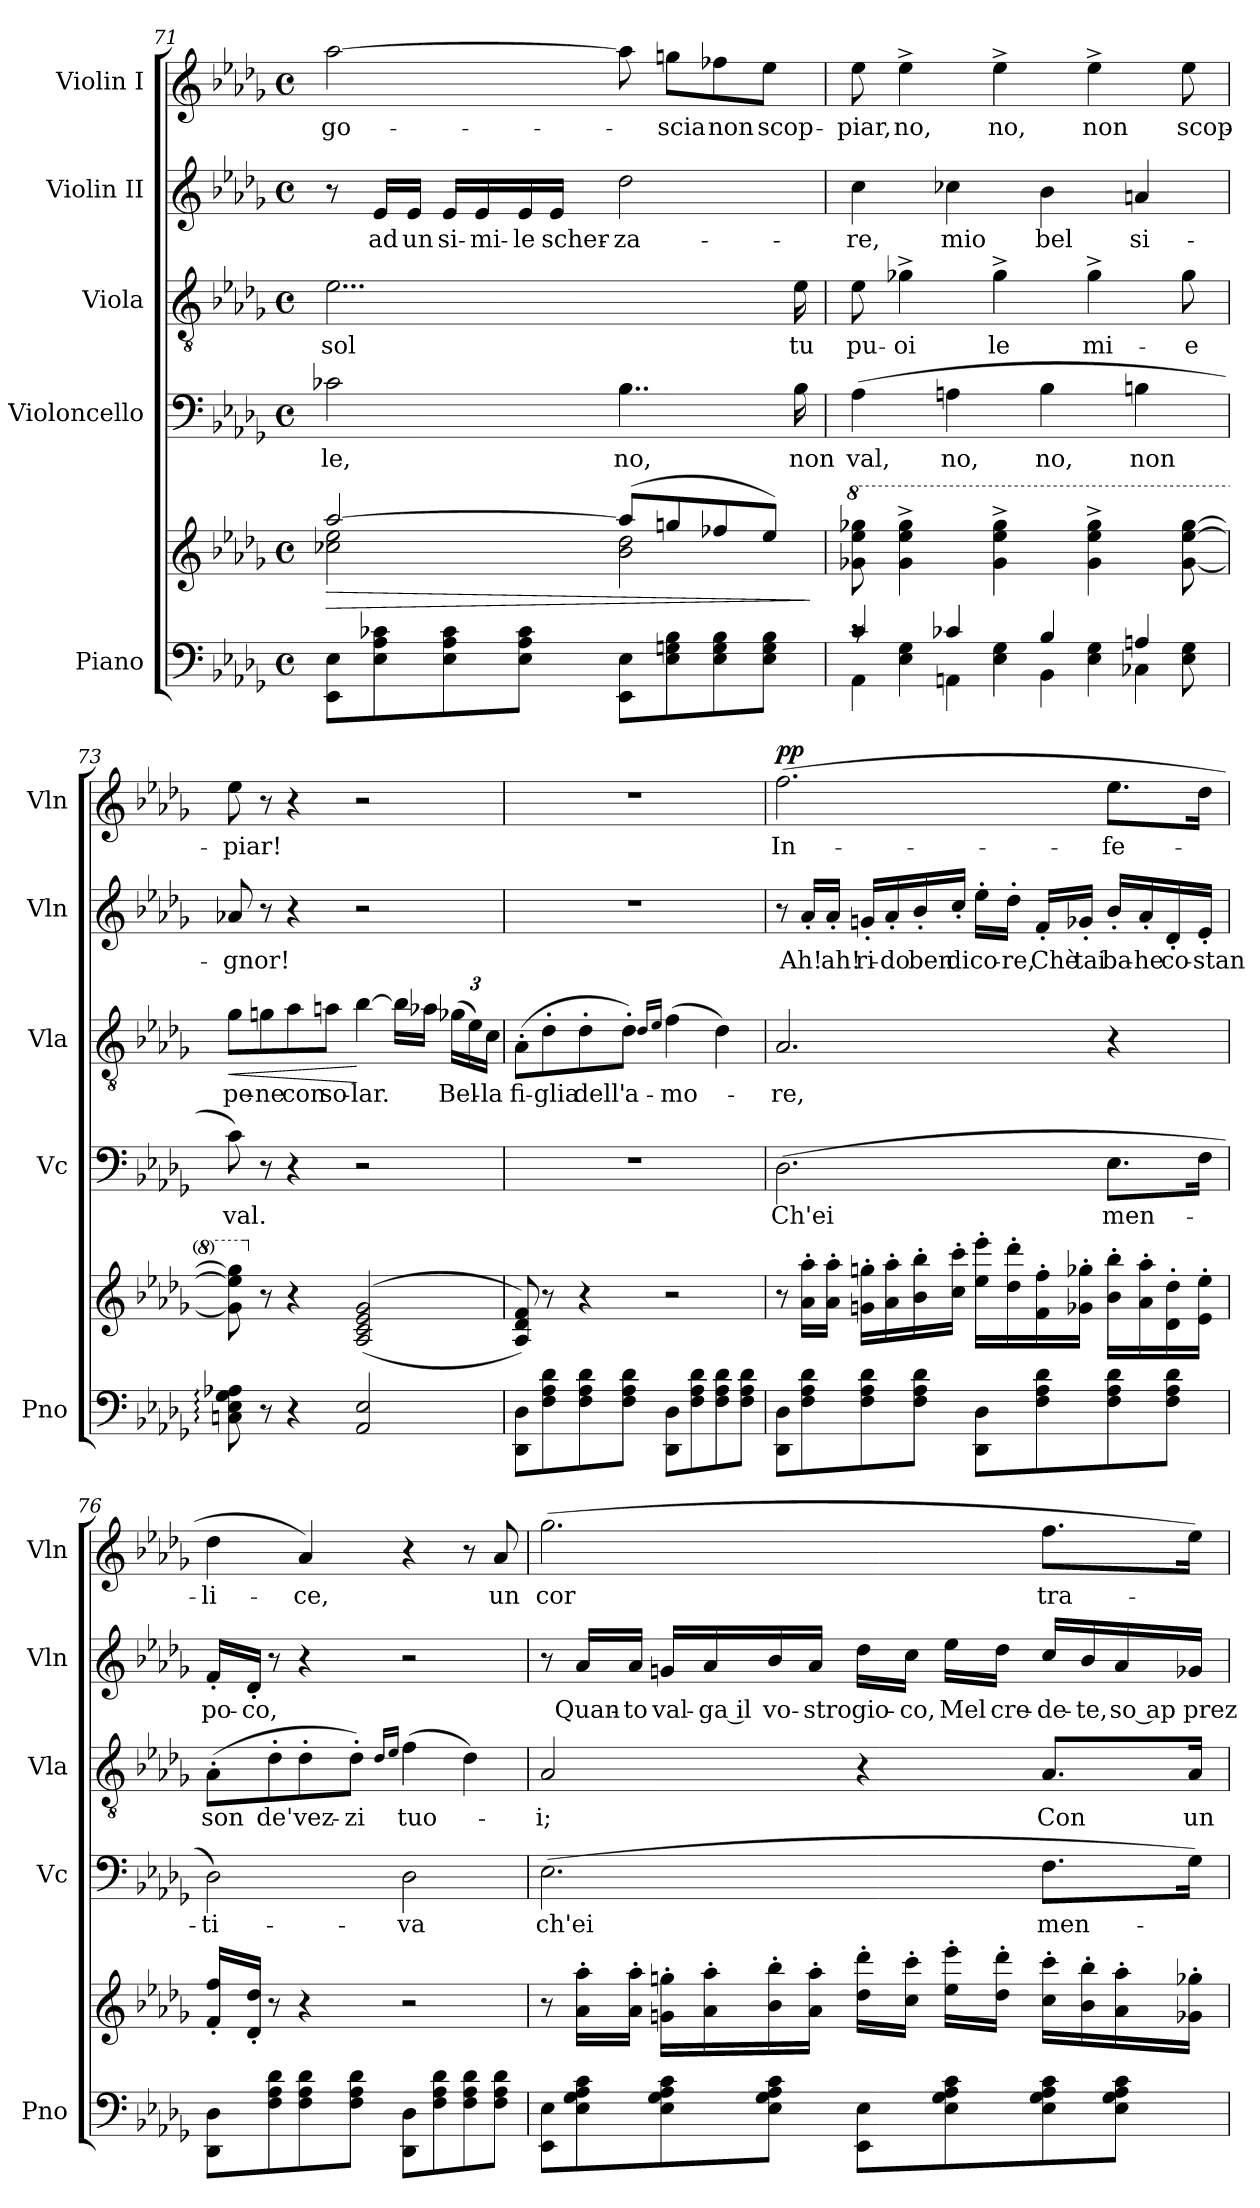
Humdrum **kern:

**kern	**kern	**dynam	**kern	**text	**kern	**text	**dynam	**kern	**text	**kern	**text	**dynam
*part5	*part5	*part5	*part4	*part4	*part3	*part3	*part3	*part2	*part2	*part1	*part1	*part1
*staff6	*staff5	*staff5/6	*staff4	*staff4	*staff3	*staff3	*staff3	*staff2	*staff2	*staff1	*staff1	*staff1
*I"Piano	*	*	*I"Violoncello	*	*I"Viola	*	*	*I"Violin II	*	*I"Violin I	*	*
*I'Pno	*	*	*I'Vc	*	*I'Vla	*	*	*I'Vln	*	*I'Vln	*	*
*clefF4	*clefG2	*	*clefF4	*	*clefGv2	*	*	*clefG2	*	*clefG2	*	*
*k[b-e-a-d-g-]	*k[b-e-a-d-g-]	*	*k[b-e-a-d-g-]	*	*k[b-e-a-d-g-]	*	*	*k[b-e-a-d-g-]	*	*k[b-e-a-d-g-]	*	*
*M4/4	*M4/4	*	*M4/4	*	*M4/4	*	*	*M4/4	*	*M4/4	*	*
*met(c)	*met(c)	*	*met(c)	*	*met(c)	*	*	*met(c)	*	*met(c)	*	*
=71	=71	=71	=71	=71	=71	=71	=71	=71	=71	=71	=71	=71
!	!	!LO:HP:b	!	!LO:LY:b	!	!LO:LY:b	!	!	!	!	!LO:LY:b	!
*	*^	*	*	*	*	*	*	*	*	*	*	*
8EE-\ 8E-\L	[2aa-/	2cc-X\ 2ee-\	>	2c-X\	-le,	2...e-\	sol	.	8r	.	[2aa-\	go-	.
!	!	!	!	!	!	!	!	!	!	!LO:LY:b	!	!	!
8E-\ 8A-\ 8c-X\	.	.	.	.	.	.	.	.	16e-/LL	ad	.	.	.
!	!	!	!	!	!	!	!	!	!	!LO:LY:b	!	!	!
.	.	.	.	.	.	.	.	.	16e-/JJ	un	.	.	.
!	!	!	!	!	!	!	!	!	!	!LO:LY:b	!	!	!
8E-\ 8A-\ 8c-\	.	.	.	.	.	.	.	.	16e-/LL	si-	.	.	.
!	!	!	!	!	!	!	!	!	!	!LO:LY:b	!	!	!
.	.	.	.	.	.	.	.	.	16e-/	-mi-	.	.	.
!	!	!	!	!	!	!	!	!	!	!LO:LY:b	!	!	!
8E-\ 8A-\ 8c-\J	.	.	.	.	.	.	.	.	16e-/	-le	.	.	.
!	!	!	!	!	!	!	!	!	!	!LO:LY:b	!	!	!
.	.	.	.	.	.	.	.	.	16e-/JJ	scher-	.	.	.
!	!	!	!	!	!LO:LY:b	!	!	!	!	!LO:LY:b	!	!	!
8EE-\ 8E-\L	(>8aa-/L]	2b-\ 2dd-\	.	4..B-\	no,	.	.	.	2dd-\	-za-	8aa-\]	.	.
!	!	!	!	!	!	!	!	!	!	!	!	!LO:LY:b	!
8E-\ 8Gn\ 8B-\	8ggn/	.	.	.	.	.	.	.	.	.	8ggn\L	-scia	.
!	!	!	!	!	!	!	!	!	!	!	!	!LO:LY:b	!
8E-\ 8G\ 8B-\	8ff-X/	.	.	.	.	.	.	.	.	.	8ff-X\	non	.
!	!	!	!	!	!	!	!	!	!	!	!	!LO:LY:b	!
8E-\ 8G\ 8B-\J	8ee-/J)	.	.	.	.	.	.	.	.	.	8ee-\J	scop-	.
!	!	!	!	!	!LO:LY:b	!	!LO:LY:b	!	!	!	!	!	!
.	.	.	.	16B-\	non	16e-\	tu	.	.	.	.	.	.
*	*v	*v	*	*	*	*	*	*	*	*	*	*	*
.	.	]	.	.	.	.	.	.	.	.	.	.
=72	=72	=72	=72	=72	=72	=72	=72	=72	=72	=72	=72	=72
*^	*	*	*	*	*	*	*	*	*	*	*	*
*	*^	*	*	*	*	*	*	*	*	*	*	*	*
*	*	*	*8va	*	*	*	*	*	*	*	*	*	*	*
!	!	!	!	!	!	!LO:LY:b	!	!LO:LY:b	!	!	!LO:LY:b	!	!LO:LY:b	!
4c/	8rc	4AA-\	8gg-X\ 8eee-\ 8ggg-X\	.	(>4A-\	val,	8e-\	pu-	.	4cc\	-re,	8ee-\	-piar,	.
!	!	!	!	!	!	!	!	!LO:LY:b	!	!	!	!	!LO:LY:b	!
.	4E-\ 4G-\	.	4gg-\^ 4eee-\^ 4ggg-\^	.	.	.	4g-X^\	-oi	.	.	.	4ee-^\	no,	.
!	!	!	!	!	!	!LO:LY:b	!	!	!	!	!LO:LY:b	!	!	!
4c-X/	.	4AAn\	.	.	4An\	no,	.	.	.	4cc-X\	mio	.	.	.
!	!	!	!	!	!	!	!	!LO:LY:b	!	!	!	!	!LO:LY:b	!
.	4E-\ 4G-\	.	4gg-\^ 4eee-\^ 4ggg-\^	.	.	.	4g-^\	le	.	.	.	4ee-^\	no,	.
!	!	!	!	!	!	!LO:LY:b	!	!	!	!	!LO:LY:b	!	!	!
4B-/	.	4BB-\	.	.	4B-\	no,	.	.	.	4b-\	bel	.	.	.
!	!	!	!	!	!	!	!	!LO:LY:b	!	!	!	!	!LO:LY:b	!
.	4E-\ 4G-\	.	4gg-\^ 4eee-\^ 4ggg-\^	.	.	.	4g-^\	mi-	.	.	.	4ee-^\	non	.
!	!	!	!	!	!	!LO:LY:b	!	!	!	!	!LO:LY:b	!	!	!
4An/	.	4C-X\	.	.	4Bn\	non	.	.	.	4an/	si-	.	.	.
!	!	!	!	!	!	!	!	!LO:LY:b	!	!	!	!	!LO:LY:b	!
.	8E-\ 8G-\	.	[8gg-\ [8eee-\ [8ggg-\	.	.	.	8g-\	-e	.	.	.	8ee-\	scop-	.
*	*v	*v	*	*	*	*	*	*	*	*	*	*	*	*
!!LO:PB:g=z
=73	=73	=73	=73	=73	=73	=73	=73	=73	=73	=73	=73	=73	=73
!	!	!	!	!	!LO:LY:b	!	!LO:LY:b	!LO:HP:b	!	!LO:LY:b	!	!LO:LY:b	!
*v	*v	*	*	*	*	*	*	*	*	*	*	*	*
8Cn\: 8E-\: 8G-\: 8A-X\:	8gg-\] 8eee-\] 8ggg-\]	.	8c\)	val.	8g-\L	pe-	<	8a-X/	-gnor!	8ee-\	-piar!	.
*	*X8va	*	*	*	*	*	*	*	*	*	*	*
!	!	!	!	!	!	!LO:LY:b	!	!	!	!	!	!
8r	8r	.	8r	.	8gn\	-ne	.	8r	.	8r	.	.
!	!	!	!	!	!	!LO:LY:b	!	!	!	!	!	!
4r	4r	.	4r	.	8a-\	con	.	4r	.	4r	.	.
!	!	!	!	!	!	!LO:LY:b	!	!	!	!	!	!
.	.	.	.	.	8an\J	so-	.	.	.	.	.	.
!	!	!	!	!	!	!LO:LY:b	!	!	!	!	!	!
2AA-/ 2E-/	(<(>2A-/ 2c/ 2e-/ 2g-/	.	2r	.	[4b-\	-lar.	[	2r	.	2r	.	.
.	.	.	.	.	16b-\LL]	.	.	.	.	.	.	.
.	.	.	.	.	16a-X\JJ	.	.	.	.	.	.	.
*	*	*	*	*	*Xbrackettup	*	*	*	*	*	*	*
!	!	!	!	!	!	!LO:LY:b	!	!	!	!	!	!
.	.	.	.	.	(>24g-X\LL	Bel-	.	.	.	.	.	.
.	.	.	.	.	24e-\)	.	.	.	.	.	.	.
!	!	!	!	!	!	!LO:LY:b	!	!	!	!	!	!
.	.	.	.	.	24c\JJ	-la	.	.	.	.	.	.
=74	=74	=74	=74	=74	=74	=74	=74	=74	=74	=74	=74	=74
!	!	!	!	!	!	!LO:LY:b	!	!	!	!	!	!
8DD-\ 8D-\L	8A-/ 8d-/ 8f/))	.	1r	.	(>8A-'\L	fi-	.	1r	.	1r	.	.
!	!	!	!	!	!	!LO:LY:b	!	!	!	!	!	!
8F\ 8A-\ 8d-\	8r	.	.	.	8d-'\	-glia	.	.	.	.	.	.
!	!	!	!	!	!	!LO:LY:b	!	!	!	!	!	!
8F\ 8A-\ 8d-\	4r	.	.	.	8d-'\	dell'	.	.	.	.	.	.
!	!	!	!	!	!	!LO:LY:b	!	!	!	!	!	!
8F\ 8A-\ 8d-\J	.	.	.	.	8d-'\J)	a-	.	.	.	.	.	.
.	.	.	.	.	16qd-/LL	.	.	.	.	.	.	.
.	.	.	.	.	16qe-/JJ	.	.	.	.	.	.	.
!	!	!	!	!	!	!LO:LY:b	!	!	!	!	!	!
8DD-\ 8D-\L	2r	.	.	.	(>4f\	-mo-	.	.	.	.	.	.
8F\ 8A-\ 8d-\	.	.	.	.	.	.	.	.	.	.	.	.
8F\ 8A-\ 8d-\	.	.	.	.	4d-\)	.	.	.	.	.	.	.
8F\ 8A-\ 8d-\J	.	.	.	.	.	.	.	.	.	.	.	.
=75	=75	=75	=75	=75	=75	=75	=75	=75	=75	=75	=75	=75
!	!	!	!	!LO:LY:b	!	!LO:LY:b	!	!	!	!	!LO:LY:b	!LO:DY:a
8DD-\ 8D-\L	8r	.	(>2.D-\	Ch'ei	2.A-/	-re,	.	8r	.	(>2.ff\	In-	pp
!	!	!	!	!	!	!	!	!	!LO:LY:b	!	!	!
8F\ 8A-\ 8d-\	16a-\' 16aa-\'LL	.	.	.	.	.	.	16a-'/LL	Ah!	.	.	.
!	!	!	!	!	!	!	!	!	!LO:LY:b	!	!	!
.	16a-\' 16aa-\'JJ	.	.	.	.	.	.	16a-'/JJ	ah!	.	.	.
!	!	!	!	!	!	!	!	!	!LO:LY:b	!	!	!
8F\ 8A-\ 8d-\	16gn\' 16ggn\'LL	.	.	.	.	.	.	16gn'/LL	ri-	.	.	.
!	!	!	!	!	!	!	!	!	!LO:LY:b	!	!	!
.	16a-\' 16aa-\'	.	.	.	.	.	.	16a-'/	-do	.	.	.
!	!	!	!	!	!	!	!	!	!LO:LY:b	!	!	!
8F\ 8A-\ 8d-\J	16b-\' 16bb-\'	.	.	.	.	.	.	16b-'/	ben	.	.	.
!	!	!	!	!	!	!	!	!	!LO:LY:b	!	!	!
.	16cc\' 16ccc\'JJ	.	.	.	.	.	.	16cc'/JJ	di	.	.	.
!	!	!	!	!	!	!	!	!	!LO:LY:b	!	!	!
8DD-\ 8D-\L	16ee-\' 16eee-\'LL	.	.	.	.	.	.	16ee-'\LL	co-	.	.	.
!	!	!	!	!	!	!	!	!	!LO:LY:b	!	!	!
.	16dd-\' 16ddd-\'	.	.	.	.	.	.	16dd-'\JJ	-re,	.	.	.
!	!	!	!	!	!	!	!	!	!LO:LY:b	!	!	!
8F\ 8A-\ 8d-\	16f\' 16ff\'	.	.	.	.	.	.	16f'/LL	Chè	.	.	.
!	!	!	!	!	!	!	!	!	!LO:LY:b	!	!	!
.	16g-X\' 16gg-X\'JJ	.	.	.	.	.	.	16g-X'/JJ	tai	.	.	.
!	!	!	!	!LO:LY:b	!	!	!	!	!LO:LY:b	!	!LO:LY:b	!
8F\ 8A-\ 8d-\	16b-\' 16bb-\'LL	.	8.E-\L	men-	4r	.	.	16b-'/LL	ba-	8.ee-\L	-fe-	.
!	!	!	!	!	!	!	!	!	!LO:LY:b	!	!	!
.	16a-\' 16aa-\'	.	.	.	.	.	.	16a-'/	-he	.	.	.
!	!	!	!	!	!	!	!	!	!LO:LY:b	!	!	!
8F\ 8A-\ 8d-\J	16d-\' 16dd-\'	.	.	.	.	.	.	16d-'/	co-	.	.	.
!	!	!	!	!	!	!	!	!	!LO:LY:b	!	!	!
.	16e-\' 16ee-\'JJ	.	16F\Jk	.	.	.	.	16e-'/JJ	-stan	16dd-\Jk	.	.
!!LO:LB:g=z
=76	=76	=76	=76	=76	=76	=76	=76	=76	=76	=76	=76	=76
!	!	!	!	!LO:LY:b	!	!LO:LY:b	!	!	!LO:LY:b	!	!LO:LY:b	!
8DD-\ 8D-\L	16f/' 16ff/'LL	.	2D-\)	-ti-	(>8A-'\L	son	.	16f'/LL	po-	4dd-\	-li-	.
!	!	!	!	!	!	!	!	!	!LO:LY:b	!	!	!
.	16d-/' 16dd-/'JJ	.	.	.	.	.	.	16d-'/JJ	-co,	.	.	.
!	!	!	!	!	!	!LO:LY:b	!	!	!	!	!	!
8F\ 8A-\ 8d-\	8r	.	.	.	8d-'\	de'	.	8r	.	.	.	.
!	!	!	!	!	!	!LO:LY:b	!	!	!	!	!LO:LY:b	!
8F\ 8A-\ 8d-\	4r	.	.	.	8d-'\	vez-	.	4r	.	4a-/)	-ce,	.
!	!	!	!	!	!	!LO:LY:b	!	!	!	!	!	!
8F\ 8A-\ 8d-\J	.	.	.	.	8d-'\J)	-zi	.	.	.	.	.	.
.	.	.	.	.	16qd-/LL	.	.	.	.	.	.	.
.	.	.	.	.	16qe-/JJ	.	.	.	.	.	.	.
!	!	!	!	!LO:LY:b	!	!LO:LY:b	!	!	!	!	!	!
8DD-\ 8D-\L	2r	.	2D-\	-va	(>4f\	tuo-	.	2r	.	4r	.	.
8F\ 8A-\ 8d-\	.	.	.	.	.	.	.	.	.	.	.	.
8F\ 8A-\ 8d-\	.	.	.	.	4d-\)	.	.	.	.	8r	.	.
!	!	!	!	!	!	!	!	!	!	!	!LO:LY:b	!
8F\ 8A-\ 8d-\J	.	.	.	.	.	.	.	.	.	8a-/	un	.
=77	=77	=77	=77	=77	=77	=77	=77	=77	=77	=77	=77	=77
!	!	!	!	!LO:LY:b	!	!LO:LY:b	!	!	!	!	!LO:LY:b	!
8EE-\ 8E-\L	8r	.	(>2.E-\	ch'ei	2A-/	-i;	.	8r	.	(>2.gg-\	cor	.
!	!	!	!	!	!	!	!	!	!LO:LY:b	!	!	!
8E-\ 8G-\ 8A-\ 8c\	16a-\' 16aa-\'LL	.	.	.	.	.	.	16a-/LL	Quan-	.	.	.
!	!	!	!	!	!	!	!	!	!LO:LY:b	!	!	!
.	16a-\' 16aa-\'JJ	.	.	.	.	.	.	16a-/JJ	-to	.	.	.
!	!	!	!	!	!	!	!	!	!LO:LY:b	!	!	!
8E-\ 8G-\ 8A-\ 8c\	16gn\' 16ggn\'LL	.	.	.	.	.	.	16gn/LL	val-	.	.	.
!	!	!	!	!	!	!	!	!	!LO:LY:b	!	!	!
.	16a-\' 16aa-\'	.	.	.	.	.	.	16a-/	-ga il	.	.	.
!	!	!	!	!	!	!	!	!	!LO:LY:b	!	!	!
8E-\ 8G-\ 8A-\ 8c\J	16b-\' 16bb-\'	.	.	.	.	.	.	16b-/	vo-	.	.	.
!	!	!	!	!	!	!	!	!	!LO:LY:b	!	!	!
.	16a-\' 16aa-\'JJ	.	.	.	.	.	.	16a-/JJ	-stro	.	.	.
!	!	!	!	!	!	!	!	!	!LO:LY:b	!	!	!
8EE-\ 8E-\L	16dd-\' 16ddd-\'LL	.	.	.	4r	.	.	16dd-\LL	gio-	.	.	.
!	!	!	!	!	!	!	!	!	!LO:LY:b	!	!	!
.	16cc\' 16ccc\'JJ	.	.	.	.	.	.	16cc\JJ	-co,	.	.	.
!	!	!	!	!	!	!	!	!	!LO:LY:b	!	!	!
8E-\ 8G-\ 8A-\ 8c\	16ee-\' 16eee-\'LL	.	.	.	.	.	.	16ee-\LL	Mel	.	.	.
!	!	!	!	!	!	!	!	!	!LO:LY:b	!	!	!
.	16dd-\' 16ddd-\'JJ	.	.	.	.	.	.	16dd-\JJ	cre-	.	.	.
!	!	!	!	!LO:LY:b	!	!LO:LY:b	!	!	!LO:LY:b	!	!LO:LY:b	!
8E-\ 8G-\ 8A-\ 8c\	16cc\' 16ccc\'LL	.	8.F\L	men-	8.A-/L	Con	.	16cc/LL	-de-	8.ff\L	tra-	.
!	!	!	!	!	!	!	!	!	!LO:LY:b	!	!	!
.	16b-\' 16bb-\'	.	.	.	.	.	.	16b-/	-te,	.	.	.
!	!	!	!	!	!	!	!	!	!LO:LY:b	!	!	!
8E-\ 8G-\ 8A-\ 8c\J	16a-\' 16aa-\'	.	.	.	.	.	.	16a-/	so ap	.	.	.
!	!	!	!	!	!	!LO:LY:b	!	!	!LO:LY:b	!	!	!
.	16g-X\' 16gg-X\'JJ	.	16G-\Jk)	.	16A-/Jk	un	.	16g-X/JJ	-prez-	16ee-\Jk)	.	.
=	=	=	=	=	=	=	=	=	=	=	=	=
*-	*-	*-	*-	*-	*-	*-	*-	*-	*-	*-	*-	*-
